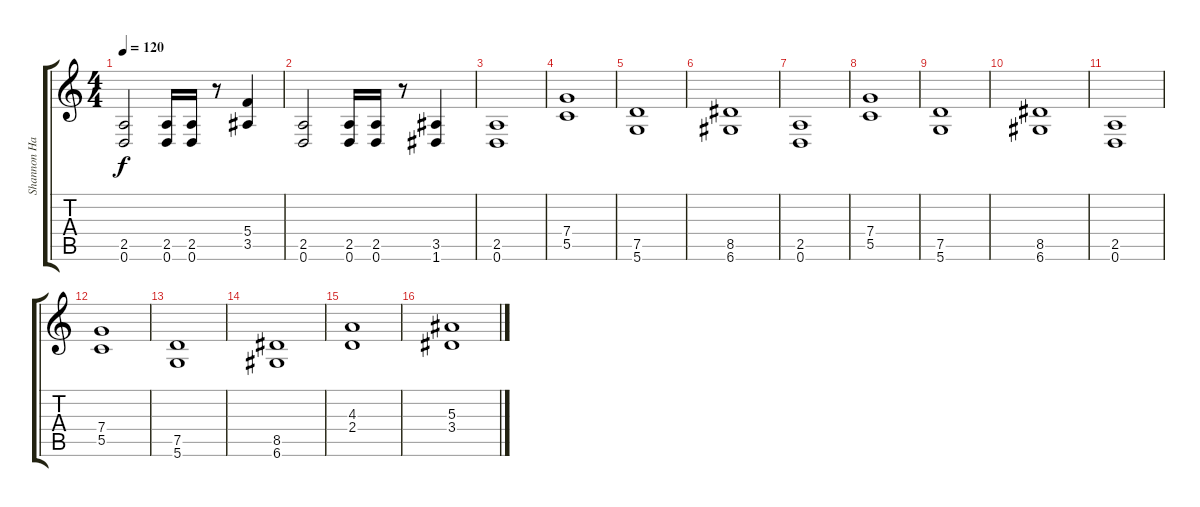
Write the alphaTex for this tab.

\track ("Shannon Hamm" "Shannon Ha") {instrument distortionguitar}
\staff {score tabs}
\tuning (D4 A3 F3 C3 G2 D2) {hide}
\ts (4 4)
\tempo 120
\clef g2
\ks c
(2.5 0.6).2{dy f} (2.5 0.6).16 (2.5 0.6).16 r.8 (5.4 3.5).4 |
(2.5 0.6).2 (2.5 0.6).16 (2.5 0.6).16 r.8 (3.5 1.6).4 |
(2.5 0.6).1 |
(7.4 5.5).1 |
(7.5 5.6).1 |
(8.5 6.6).1 |
(2.5 0.6).1 |
(7.4 5.5).1 |
(7.5 5.6).1 |
(8.5 6.6).1 |
(2.5 0.6).1 |
(7.4 5.5).1 |
(7.5 5.6).1 |
(8.5 6.6).1 |
(4.3 2.4).1 |
(5.3 3.4).1
